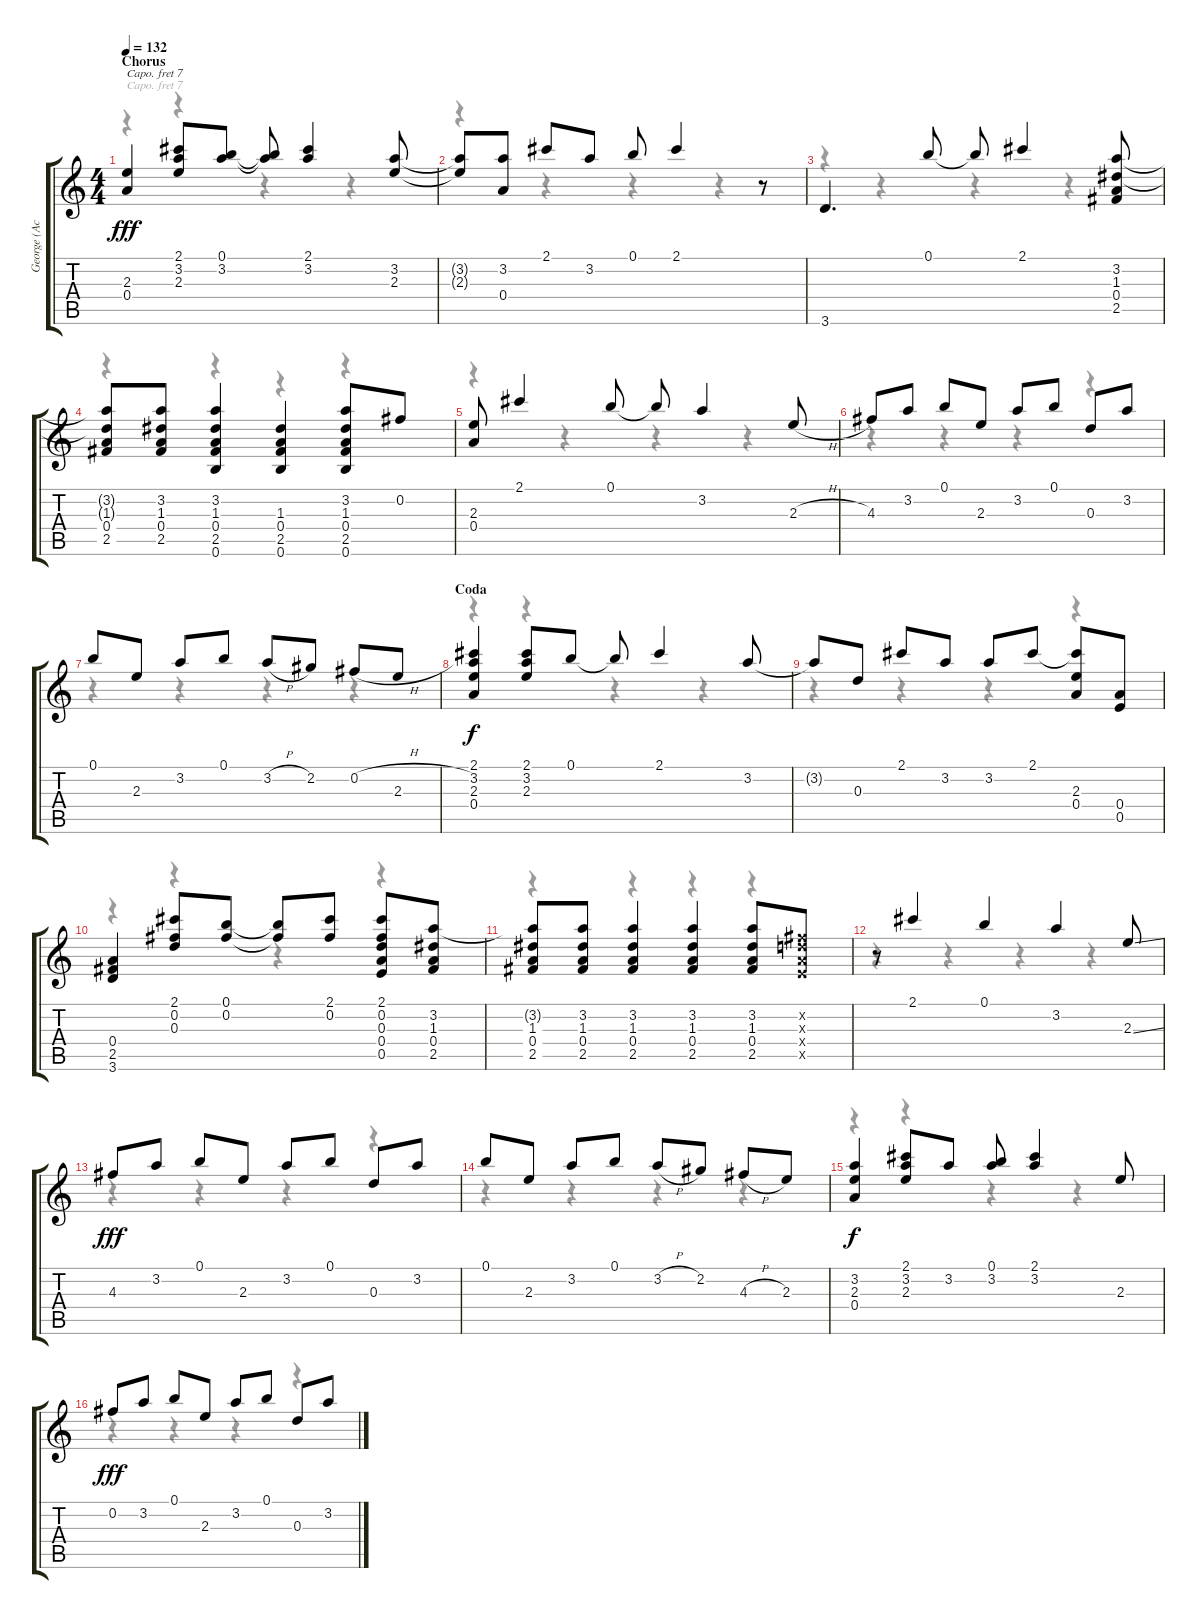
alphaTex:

\track ("George (Acoustic)" "George (Ac") {instrument acousticguitarsteel}
\staff {score tabs}
\capo 7
\tuning (E4 B3 G3 D3 A2 E2) {hide}
\voice
\ts (4 4)
\section ("" "Chorus")
\tempo 132
\clef g2
\ks c
(2.3 0.4).4{dy fff} (2.1 3.2 2.3).8 (0.1 3.2).8 (0.1{t} 3.2{t}).8 (2.1 3.2).4 (3.2 2.3).8 |
(3.2{t} 2.3{t}).8 (3.2 0.4).8 2.1.8 3.2.8 0.1.8 2.1.4 r.8 |
3.6.4{d} 0.1.8 0.1{t}.8 2.1.4 (3.2 1.3 0.4 2.5).8 |
(3.2{t} 1.3{t} 0.4 2.5).8 (3.2 1.3 0.4 2.5).8 (3.2 1.3 0.4 2.5 0.6).4 (1.3 0.4 2.5 0.6).4 (3.2 1.3 0.4 2.5 0.6).8 0.2.8 |
(2.3 0.4).8 2.1.4 0.1.8 0.1{t}.8 3.2.4 2.3{h}.8 |
4.3.8 3.2.8 0.1.8 2.3.8 3.2.8 0.1.8 0.3.8 3.2.8 |
0.1.8 2.3.8 3.2.8 0.1.8 3.2{h}.8 2.2.8 0.2{h}.8 2.3.8 |
\section ("" "Coda")
(2.1 3.2 2.3 0.4).4{dy f} (2.1 3.2 2.3).8 0.1.8 0.1{t}.8 2.1.4 3.2.8 |
3.2{t}.8 0.3.8 2.1.8 3.2.8 3.2.8 2.1.8 (2.1{t} 2.3 0.4).8 (0.4 0.5).8 |
(0.4 2.5 3.6).4 (2.1 0.2 0.3).8 (0.1 0.2).8 (0.1{t} 0.2{t}).8 (2.1 0.2).8 (2.1 0.2 0.3 0.4 0.5).8 (3.2 1.3 0.4 2.5).8 |
(3.2{t} 1.3 0.4 2.5).8 (3.2 1.3 0.4 2.5).8 (3.2 1.3 0.4 2.5).4 (3.2 1.3 0.4 2.5).4 (3.2 1.3 0.4 2.5).8 (0.2{x} 0.3{x} 0.4{x} 0.5{x}).8 |
r.8 2.1.4 0.1.4 3.2.4 2.3{ss}.8 |
4.3.8{dy fff} 3.2.8 0.1.8 2.3.8 3.2.8 0.1.8 0.3.8 3.2.8 |
0.1.8 2.3.8 3.2.8 0.1.8 3.2{h}.8 2.2.8 4.3{h}.8 2.3.8 |
(3.2 2.3 0.4).4{dy f} (2.1 3.2 2.3).8 3.2.8 (0.1 3.2).8 (2.1 3.2).4 2.3.8 |
0.2.8{dy fff} 3.2.8 0.1.8 2.3.8 3.2.8 0.1.8 0.3.8 3.2.8
\voice
\clef g2
\ottava regular
\simile none
\ks c
r.4{dy f} r.4 r.4 r.4 |
r.4 r.4 r.4 r.4 |
r.4 r.4 r.4 r.4 |
r.4 r.4 r.4 r.4 |
r.4 r.4 r.4 r.4 |
r.4 r.4 r.4 r.4 |
r.4 r.4 r.4 r.4 |
r.4 r.4 r.4 r.4 |
r.4 r.4 r.4 r.4 |
r.4 r.4 r.4 r.4 |
r.4 r.4 r.4 r.4 |
r.4 r.4 r.4 r.4 |
r.4 r.4 r.4 r.4 |
r.4 r.4 r.4 r.4 |
r.4 r.4 r.4 r.4 |
r.4 r.4 r.4 r.4
